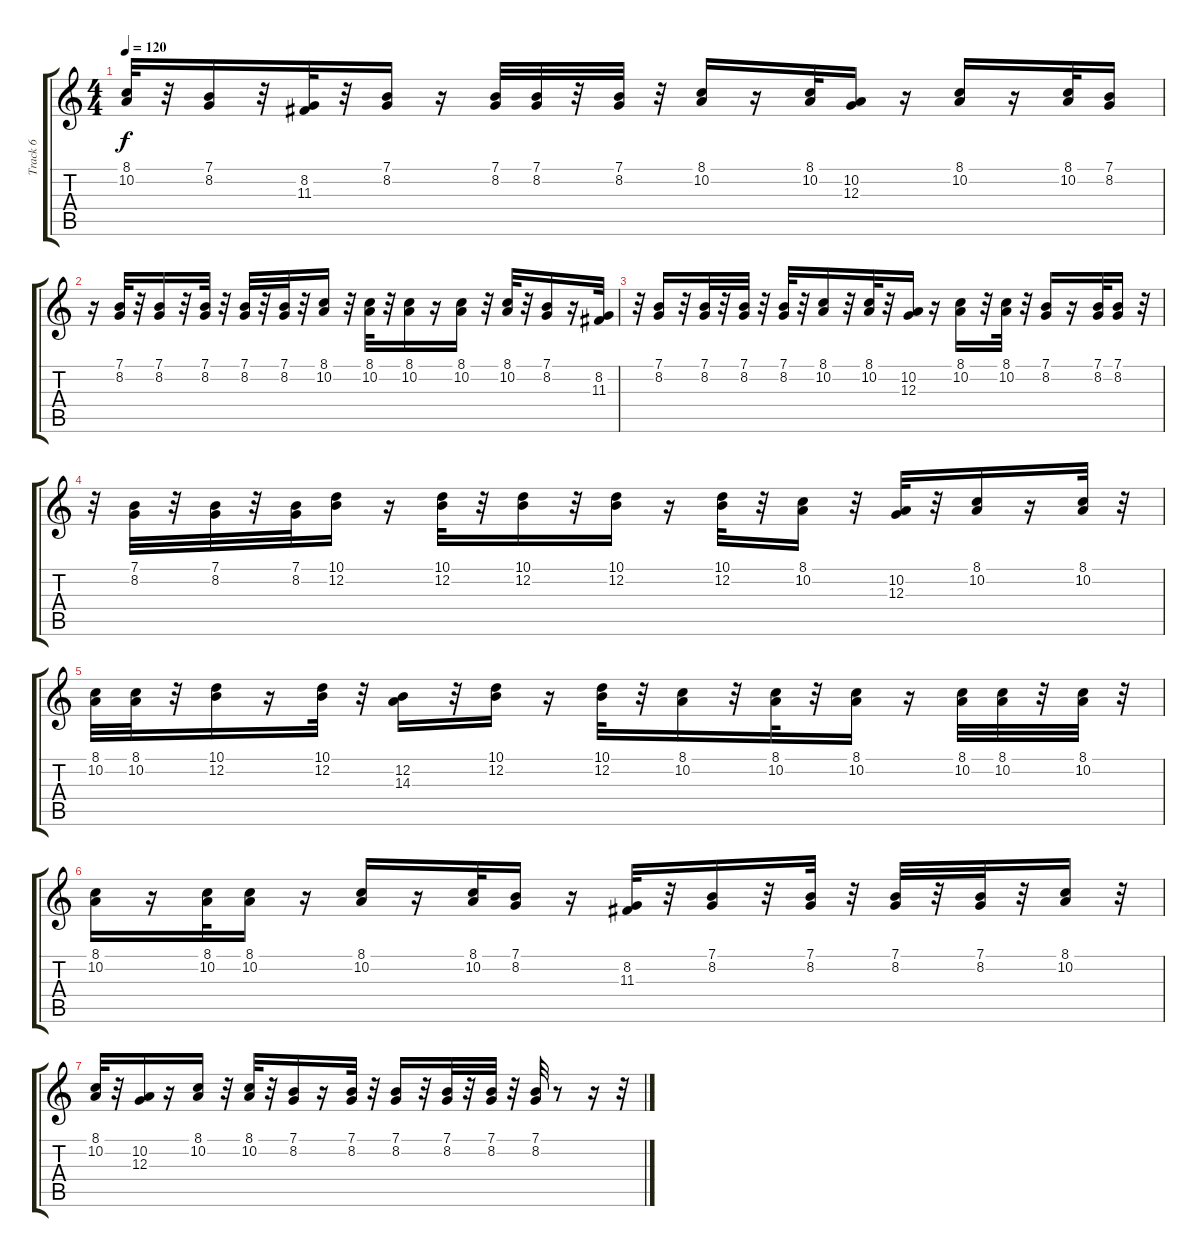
\track ("Track 6" "Track 6") {instrument harpsichord}
\staff {score tabs}
\tuning (E4 B3 G3 D3 A2 E2) {hide}
\ts (4 4)
\tempo 120
\clef g2
\ks c
(8.1 10.2).32{dy f} r.32 (7.1 8.2).16 r.32 (8.2 11.3).32 r.32 (7.1 8.2).16 r.16 (7.1 8.2).32 (7.1 8.2).32 r.32 (7.1 8.2).32 r.32 (8.1 10.2).16 r.16 (8.1 10.2).32 (10.2 12.3).16 r.16 (8.1 10.2).16 r.16 (8.1 10.2).32 (7.1 8.2).16 |
r.16 (7.1 8.2).32 r.32 (7.1 8.2).16 r.32 (7.1 8.2).32 r.32 (7.1 8.2).32 r.32 (7.1 8.2).32 r.32 (8.1 10.2).16 r.32 (8.1 10.2).32 r.32 (8.1 10.2).16 r.16 (8.1 10.2).16 r.32 (8.1 10.2).32 r.32 (7.1 8.2).16 r.16 (8.2 11.3).32 |
r.32 (7.1 8.2).16 r.32 (7.1 8.2).32 r.32 (7.1 8.2).32 r.32 (7.1 8.2).32 r.32 (8.1 10.2).16 r.32 (8.1 10.2).32 r.32 (10.2 12.3).16 r.16 (8.1 10.2).16 r.32 (8.1 10.2).32 r.32 (7.1 8.2).16 r.16 (7.1 8.2).32 (7.1 8.2).16 r.32 |
r.32 (7.1 8.2).32 r.32 (7.1 8.2).32 r.32 (7.1 8.2).32 (10.1 12.2).16 r.16 (10.1 12.2).32 r.32 (10.1 12.2).16 r.32 (10.1 12.2).16 r.16 (10.1 12.2).32 r.32 (8.1 10.2).16 r.32 (10.2 12.3).32 r.32 (8.1 10.2).16 r.16 (8.1 10.2).32 r.32 |
(8.1 10.2).32 (8.1 10.2).32 r.32 (10.1 12.2).16 r.16 (10.1 12.2).32 r.32 (12.2 14.3).16 r.32 (10.1 12.2).16 r.16 (10.1 12.2).32 r.32 (8.1 10.2).16 r.32 (8.1 10.2).32 r.32 (8.1 10.2).16 r.16 (8.1 10.2).32 (8.1 10.2).32 r.32 (8.1 10.2).32 r.32 |
(8.1 10.2).16 r.16 (8.1 10.2).32 (8.1 10.2).16 r.16 (8.1 10.2).16 r.16 (8.1 10.2).32 (7.1 8.2).16 r.16 (8.2 11.3).32 r.32 (7.1 8.2).16 r.32 (7.1 8.2).32 r.32 (7.1 8.2).32 r.32 (7.1 8.2).32 r.32 (8.1 10.2).16 r.32 |
(8.1 10.2).32 r.32 (10.2 12.3).16 r.16 (8.1 10.2).16 r.32 (8.1 10.2).32 r.32 (7.1 8.2).16 r.16 (7.1 8.2).32 r.32 (7.1 8.2).16 r.32 (7.1 8.2).32 r.32 (7.1 8.2).32 r.32 (7.1 8.2).32 r.8 r.16 r.32
